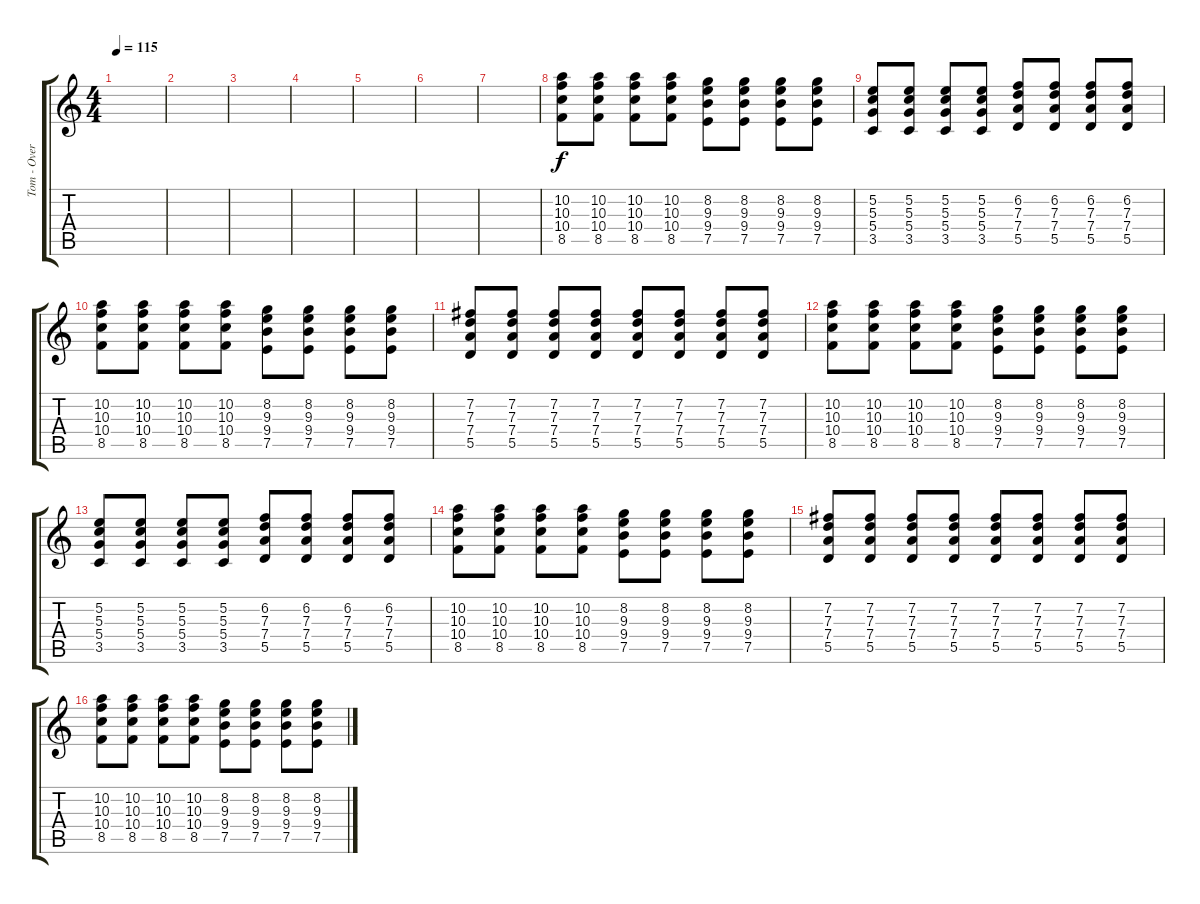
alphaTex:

\track ("Tom - Overdriven" "Tom - Over") {instrument overdrivenguitar}
\staff {score tabs}
\tuning (E4 B3 G3 D3 A2 D2) {hide}
\ts (4 4)
\tempo 115
\clef g2
\ks c
|
|
|
|
|
|
|
(10.2 10.3 10.4 8.5).8 (10.2 10.3 10.4 8.5).8 (10.2 10.3 10.4 8.5).8 (10.2 10.3 10.4 8.5).8 (8.2 9.3 9.4 7.5).8 (8.2 9.3 9.4 7.5).8 (8.2 9.3 9.4 7.5).8 (8.2 9.3 9.4 7.5).8 |
(5.2 5.3 5.4 3.5).8 (5.2 5.3 5.4 3.5).8 (5.2 5.3 5.4 3.5).8 (5.2 5.3 5.4 3.5).8 (6.2 7.3 7.4 5.5).8 (6.2 7.3 7.4 5.5).8 (6.2 7.3 7.4 5.5).8 (6.2 7.3 7.4 5.5).8 |
(10.2 10.3 10.4 8.5).8 (10.2 10.3 10.4 8.5).8 (10.2 10.3 10.4 8.5).8 (10.2 10.3 10.4 8.5).8 (8.2 9.3 9.4 7.5).8 (8.2 9.3 9.4 7.5).8 (8.2 9.3 9.4 7.5).8 (8.2 9.3 9.4 7.5).8 |
(7.2 7.3 7.4 5.5).8 (7.2 7.3 7.4 5.5).8 (7.2 7.3 7.4 5.5).8 (7.2 7.3 7.4 5.5).8 (7.2 7.3 7.4 5.5).8 (7.2 7.3 7.4 5.5).8 (7.2 7.3 7.4 5.5).8 (7.2 7.3 7.4 5.5).8 |
(10.2 10.3 10.4 8.5).8 (10.2 10.3 10.4 8.5).8 (10.2 10.3 10.4 8.5).8 (10.2 10.3 10.4 8.5).8 (8.2 9.3 9.4 7.5).8 (8.2 9.3 9.4 7.5).8 (8.2 9.3 9.4 7.5).8 (8.2 9.3 9.4 7.5).8 |
(5.2 5.3 5.4 3.5).8 (5.2 5.3 5.4 3.5).8 (5.2 5.3 5.4 3.5).8 (5.2 5.3 5.4 3.5).8 (6.2 7.3 7.4 5.5).8 (6.2 7.3 7.4 5.5).8 (6.2 7.3 7.4 5.5).8 (6.2 7.3 7.4 5.5).8 |
(10.2 10.3 10.4 8.5).8 (10.2 10.3 10.4 8.5).8 (10.2 10.3 10.4 8.5).8 (10.2 10.3 10.4 8.5).8 (8.2 9.3 9.4 7.5).8 (8.2 9.3 9.4 7.5).8 (8.2 9.3 9.4 7.5).8 (8.2 9.3 9.4 7.5).8 |
(7.2 7.3 7.4 5.5).8 (7.2 7.3 7.4 5.5).8 (7.2 7.3 7.4 5.5).8 (7.2 7.3 7.4 5.5).8 (7.2 7.3 7.4 5.5).8 (7.2 7.3 7.4 5.5).8 (7.2 7.3 7.4 5.5).8 (7.2 7.3 7.4 5.5).8 |
(10.2 10.3 10.4 8.5).8 (10.2 10.3 10.4 8.5).8 (10.2 10.3 10.4 8.5).8 (10.2 10.3 10.4 8.5).8 (8.2 9.3 9.4 7.5).8 (8.2 9.3 9.4 7.5).8 (8.2 9.3 9.4 7.5).8 (8.2 9.3 9.4 7.5).8
